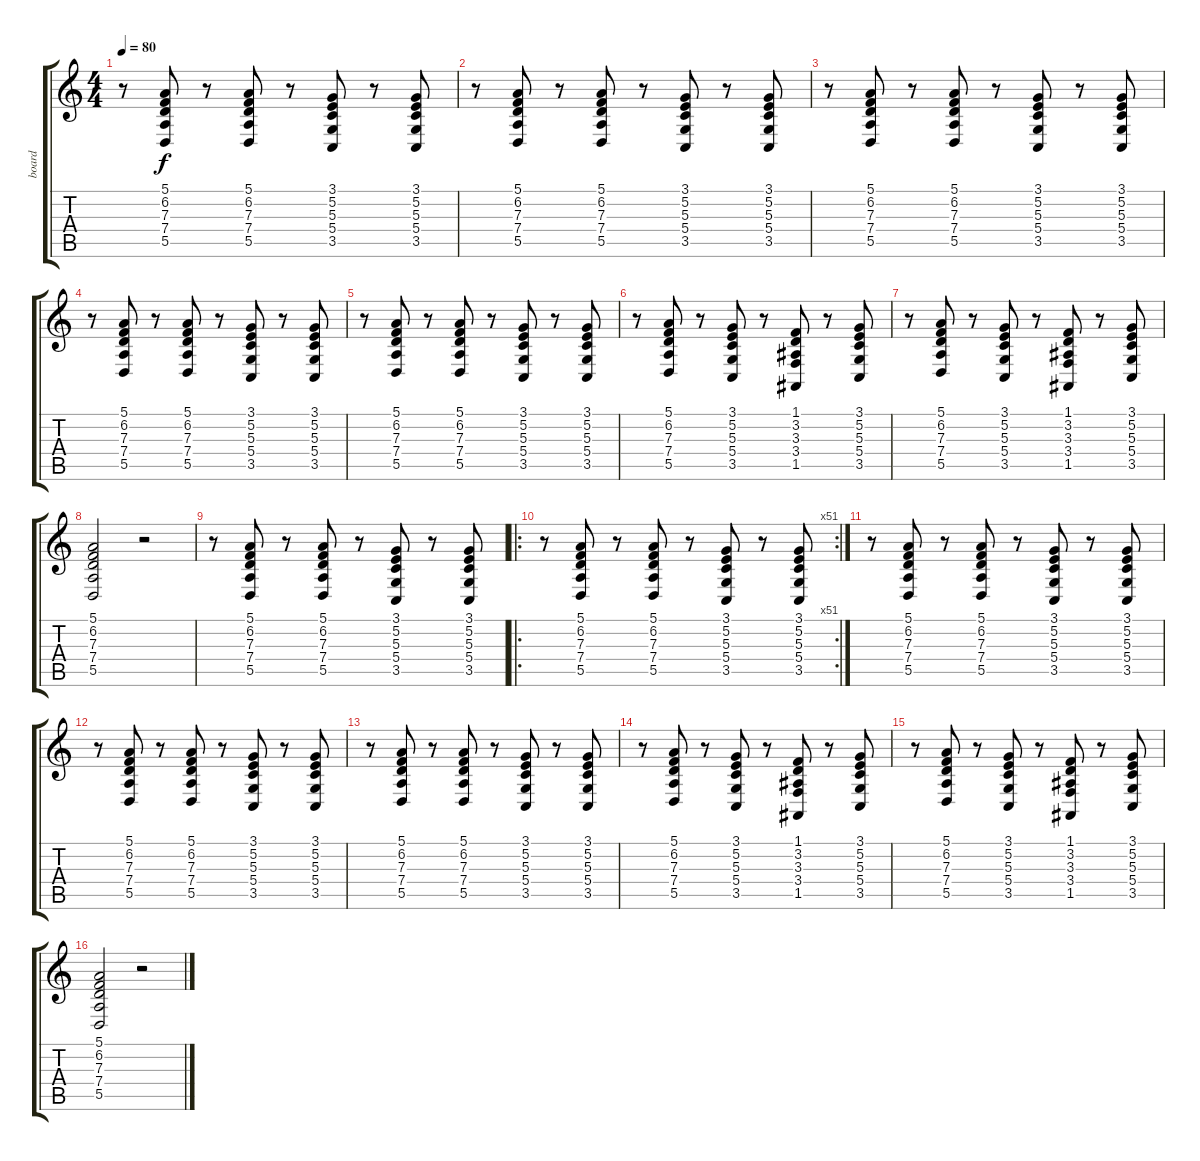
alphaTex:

\track ("board" "board") {instrument electricpiano2}
\staff {score tabs}
\tuning (E4 B3 G3 D3 A2 E2) {hide}
\ts (4 4)
\tempo 80
\clef g2
\ks c
r.8{dy f} (5.1 6.2 7.3 7.4 5.5).8 r.8 (5.1 6.2 7.3 7.4 5.5).8 r.8 (3.1 5.2 5.3 5.4 3.5).8 r.8 (3.1 5.2 5.3 5.4 3.5).8 |
r.8 (5.1 6.2 7.3 7.4 5.5).8 r.8 (5.1 6.2 7.3 7.4 5.5).8 r.8 (3.1 5.2 5.3 5.4 3.5).8 r.8 (3.1 5.2 5.3 5.4 3.5).8 |
r.8 (5.1 6.2 7.3 7.4 5.5).8 r.8 (5.1 6.2 7.3 7.4 5.5).8 r.8 (3.1 5.2 5.3 5.4 3.5).8 r.8 (3.1 5.2 5.3 5.4 3.5).8 |
r.8 (5.1 6.2 7.3 7.4 5.5).8 r.8 (5.1 6.2 7.3 7.4 5.5).8 r.8 (3.1 5.2 5.3 5.4 3.5).8 r.8 (3.1 5.2 5.3 5.4 3.5).8 |
r.8 (5.1 6.2 7.3 7.4 5.5).8 r.8 (5.1 6.2 7.3 7.4 5.5).8 r.8 (3.1 5.2 5.3 5.4 3.5).8 r.8 (3.1 5.2 5.3 5.4 3.5).8 |
r.8 (5.1 6.2 7.3 7.4 5.5).8 r.8 (3.1 5.2 5.3 5.4 3.5).8 r.8 (1.1 3.2 3.3 3.4 1.5).8 r.8 (3.1 5.2 5.3 5.4 3.5).8 |
r.8 (5.1 6.2 7.3 7.4 5.5).8 r.8 (3.1 5.2 5.3 5.4 3.5).8 r.8 (1.1 3.2 3.3 3.4 1.5).8 r.8 (3.1 5.2 5.3 5.4 3.5).8 |
(5.1 6.2 7.3 7.4 5.5).2 r.2 |
r.8 (5.1 6.2 7.3 7.4 5.5).8 r.8 (5.1 6.2 7.3 7.4 5.5).8 r.8 (3.1 5.2 5.3 5.4 3.5).8 r.8 (3.1 5.2 5.3 5.4 3.5).8 |
\ro
\rc 51
r.8 (5.1 6.2 7.3 7.4 5.5).8 r.8 (5.1 6.2 7.3 7.4 5.5).8 r.8 (3.1 5.2 5.3 5.4 3.5).8 r.8 (3.1 5.2 5.3 5.4 3.5).8 |
r.8 (5.1 6.2 7.3 7.4 5.5).8 r.8 (5.1 6.2 7.3 7.4 5.5).8 r.8 (3.1 5.2 5.3 5.4 3.5).8 r.8 (3.1 5.2 5.3 5.4 3.5).8 |
r.8 (5.1 6.2 7.3 7.4 5.5).8 r.8 (5.1 6.2 7.3 7.4 5.5).8 r.8 (3.1 5.2 5.3 5.4 3.5).8 r.8 (3.1 5.2 5.3 5.4 3.5).8 |
r.8 (5.1 6.2 7.3 7.4 5.5).8 r.8 (5.1 6.2 7.3 7.4 5.5).8 r.8 (3.1 5.2 5.3 5.4 3.5).8 r.8 (3.1 5.2 5.3 5.4 3.5).8 |
r.8 (5.1 6.2 7.3 7.4 5.5).8 r.8 (3.1 5.2 5.3 5.4 3.5).8 r.8 (1.1 3.2 3.3 3.4 1.5).8 r.8 (3.1 5.2 5.3 5.4 3.5).8 |
r.8 (5.1 6.2 7.3 7.4 5.5).8 r.8 (3.1 5.2 5.3 5.4 3.5).8 r.8 (1.1 3.2 3.3 3.4 1.5).8 r.8 (3.1 5.2 5.3 5.4 3.5).8 |
(5.1 6.2 7.3 7.4 5.5).2 r.2
